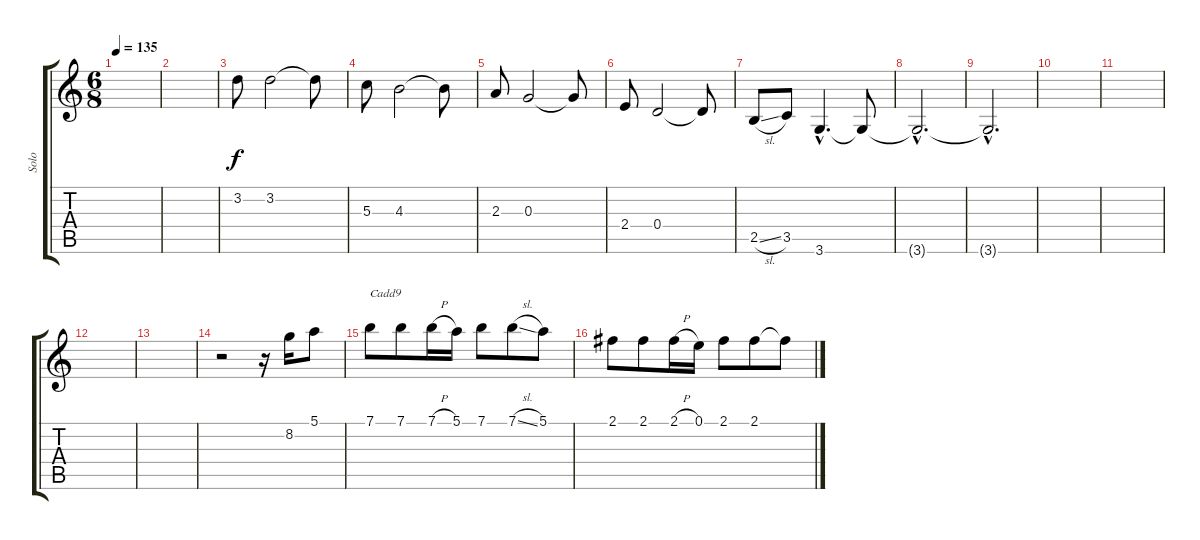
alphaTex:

\track ("Solo" "Solo") {instrument acousticguitarnylon}
\staff {score tabs}
\tuning (E4 B3 G3 D3 A2 E2) {hide}
\ts (6 8)
\tempo 135
\clef g2
\ks c
|
|
3.2.8 3.2.2 3.2{t}.8 |
5.3.8 4.3.2 4.3{t}.8 |
2.3.8 0.3.2 0.3{t}.8 |
2.4.8 0.4.2 0.4{t}.8 |
2.5{sl}.8 3.5.8 3.6{hac}.4{d} 3.6{t}.8 |
3.6{hac t}.2{d} |
3.6{hac t}.2{d} |
|
|
|
|
r.2 r.16 8.2.16 5.1.8 |
7.1.8{txt "Cadd9"} 7.1.8 7.1{h}.16 5.1.16 7.1.8 7.1{sl}.8 5.1.8 |
2.1.8 2.1.8 2.1{h}.16 0.1.16 2.1.8 2.1.8 2.1{t}.8
